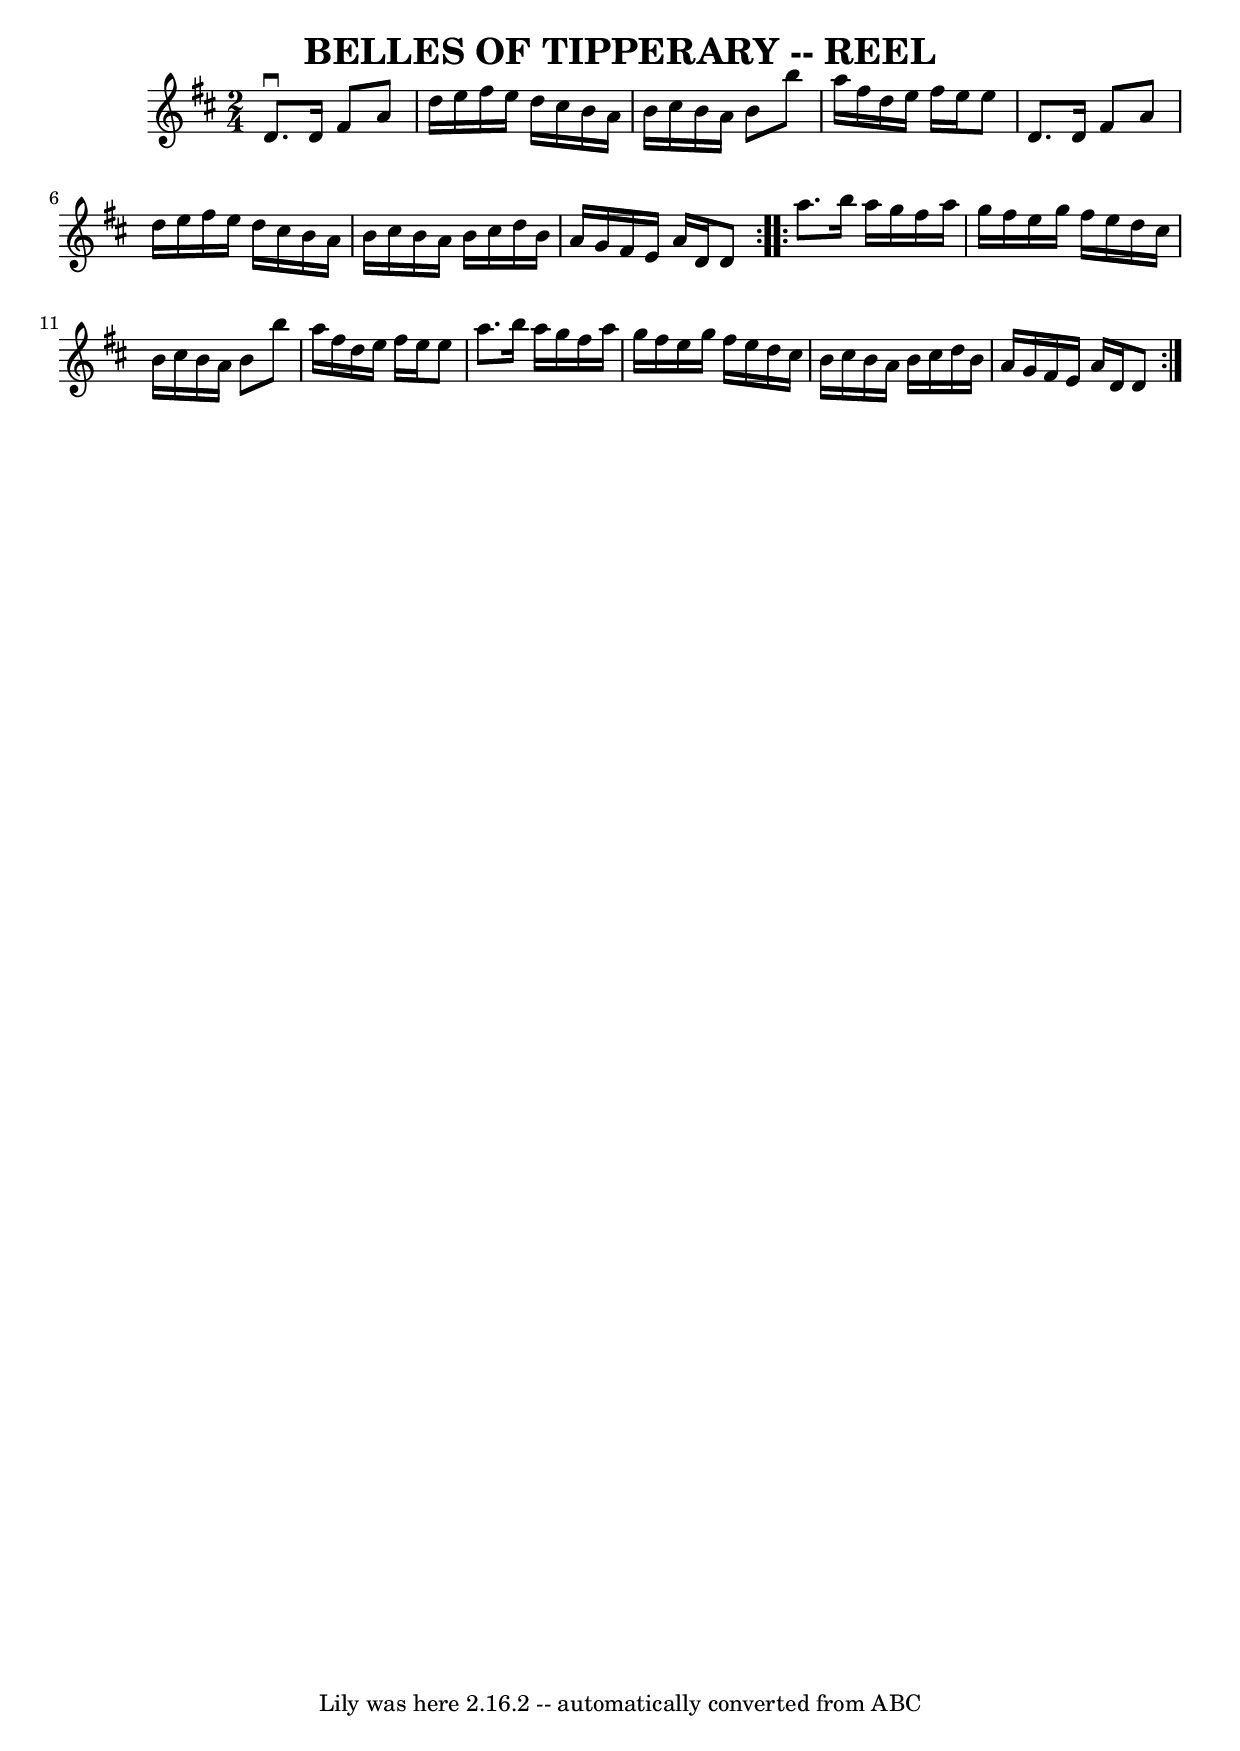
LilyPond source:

\version "2.16.2"
\include "Mammoth.ily"
\header {
	%% book = "Ryan's Mammoth Collection of Fiddle Tunes"
	crossRefNumber = "1"
	footnotes = ""
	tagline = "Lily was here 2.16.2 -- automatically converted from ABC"
	title = "BELLES OF TIPPERARY -- REEL"
}
voicedefault =  {


\repeat volta 2 {
\time 2/4 
\key d \major d'8.^\downbow d'16 fis'8 a'8    |
   
d''16 e''16 fis''16 e''16 d''16 cis''16 b'16 a'16    
|
 b'16 cis''16 b'16 a'16 b'8 b''8    |
 a''16   
 fis''16 d''16 e''16 fis''16 e''16 e''8        |
 d'8.   
 d'16 fis'8 a'8    |
 d''16 e''16 fis''16 e''16 d''16 
 cis''16 b'16 a'16    |
 b'16 cis''16 b'16 a'16    
b'16 cis''16 d''16 b'16    |
 a'16 g'16 fis'16 e'16   
 a'16 d'16 d'8    }     \repeat volta 2 { a''8. b''16 a''16    
g''16 fis''16 a''16    |
 g''16 fis''16 e''16 g''16    
fis''16 e''16 d''16 cis''16    |
 b'16 cis''16 b'16    
a'16 b'8 b''8    |
 a''16 fis''16 d''16 e''16 fis''16 
 e''16 e''8        |
 a''8. b''16 a''16 g''16 fis''16  
 a''16    |
 g''16 fis''16 e''16 g''16 fis''16 e''16    
d''16 cis''16    |
 b'16 cis''16 b'16 a'16 b'16    
cis''16 d''16 b'16    |
 a'16 g'16 fis'16 e'16 a'16   
 d'16 d'8    }   
}

\score{
    <<

	\context Staff="default"
	{
	    \voicedefault 
	}

    >>
	\layout {
	}
	\midi {}
}
